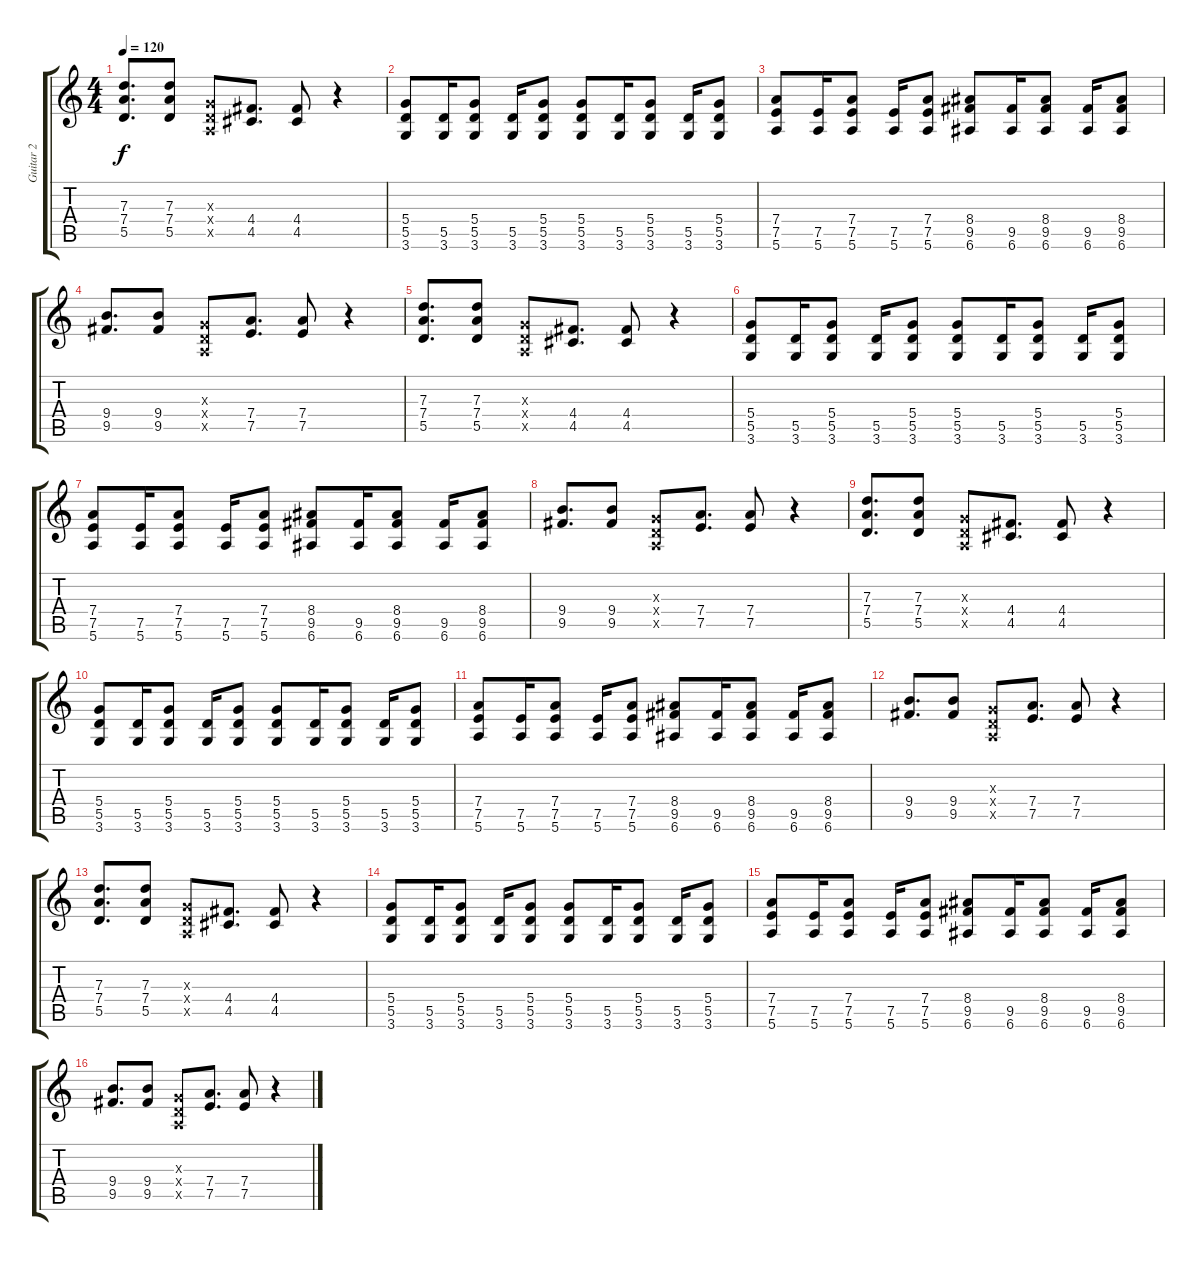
\track ("Guitar 2" "Guitar 2") {instrument distortionguitar}
\staff {score tabs}
\tuning (E4 B3 G3 D3 A2 E2) {hide}
\ts (4 4)
\tempo 120
\clef g2
\ks c
(7.3 7.4 5.5).8{d dy f} (7.3 7.4 5.5).8 (0.3{x} 0.4{x} 0.5{x}).8 (4.4 4.5).8{d} (4.4 4.5).8 r.4 |
(5.4 5.5 3.6).8 (5.5 3.6).16 (5.4 5.5 3.6).8 (5.5 3.6).16 (5.4 5.5 3.6).8 (5.4 5.5 3.6).8 (5.5 3.6).16 (5.4 5.5 3.6).8 (5.5 3.6).16 (5.4 5.5 3.6).8 |
(7.4 7.5 5.6).8 (7.5 5.6).16 (7.4 7.5 5.6).8 (7.5 5.6).16 (7.4 7.5 5.6).8 (8.4 9.5 6.6).8 (9.5 6.6).16 (8.4 9.5 6.6).8 (9.5 6.6).16 (8.4 9.5 6.6).8 |
(9.4 9.5).8{d} (9.4 9.5).8 (0.3{x} 0.4{x} 0.5{x}).8 (7.4 7.5).8{d} (7.4 7.5).8 r.4 |
(7.3 7.4 5.5).8{d} (7.3 7.4 5.5).8 (0.3{x} 0.4{x} 0.5{x}).8 (4.4 4.5).8{d} (4.4 4.5).8 r.4 |
(5.4 5.5 3.6).8 (5.5 3.6).16 (5.4 5.5 3.6).8 (5.5 3.6).16 (5.4 5.5 3.6).8 (5.4 5.5 3.6).8 (5.5 3.6).16 (5.4 5.5 3.6).8 (5.5 3.6).16 (5.4 5.5 3.6).8 |
(7.4 7.5 5.6).8 (7.5 5.6).16 (7.4 7.5 5.6).8 (7.5 5.6).16 (7.4 7.5 5.6).8 (8.4 9.5 6.6).8 (9.5 6.6).16 (8.4 9.5 6.6).8 (9.5 6.6).16 (8.4 9.5 6.6).8 |
(9.4 9.5).8{d} (9.4 9.5).8 (0.3{x} 0.4{x} 0.5{x}).8 (7.4 7.5).8{d} (7.4 7.5).8 r.4 |
(7.3 7.4 5.5).8{d} (7.3 7.4 5.5).8 (0.3{x} 0.4{x} 0.5{x}).8 (4.4 4.5).8{d} (4.4 4.5).8 r.4 |
(5.4 5.5 3.6).8 (5.5 3.6).16 (5.4 5.5 3.6).8 (5.5 3.6).16 (5.4 5.5 3.6).8 (5.4 5.5 3.6).8 (5.5 3.6).16 (5.4 5.5 3.6).8 (5.5 3.6).16 (5.4 5.5 3.6).8 |
(7.4 7.5 5.6).8 (7.5 5.6).16 (7.4 7.5 5.6).8 (7.5 5.6).16 (7.4 7.5 5.6).8 (8.4 9.5 6.6).8 (9.5 6.6).16 (8.4 9.5 6.6).8 (9.5 6.6).16 (8.4 9.5 6.6).8 |
(9.4 9.5).8{d} (9.4 9.5).8 (0.3{x} 0.4{x} 0.5{x}).8 (7.4 7.5).8{d} (7.4 7.5).8 r.4 |
(7.3 7.4 5.5).8{d} (7.3 7.4 5.5).8 (0.3{x} 0.4{x} 0.5{x}).8 (4.4 4.5).8{d} (4.4 4.5).8 r.4 |
(5.4 5.5 3.6).8 (5.5 3.6).16 (5.4 5.5 3.6).8 (5.5 3.6).16 (5.4 5.5 3.6).8 (5.4 5.5 3.6).8 (5.5 3.6).16 (5.4 5.5 3.6).8 (5.5 3.6).16 (5.4 5.5 3.6).8 |
(7.4 7.5 5.6).8 (7.5 5.6).16 (7.4 7.5 5.6).8 (7.5 5.6).16 (7.4 7.5 5.6).8 (8.4 9.5 6.6).8 (9.5 6.6).16 (8.4 9.5 6.6).8 (9.5 6.6).16 (8.4 9.5 6.6).8 |
(9.4 9.5).8{d} (9.4 9.5).8 (0.3{x} 0.4{x} 0.5{x}).8 (7.4 7.5).8{d} (7.4 7.5).8 r.4
